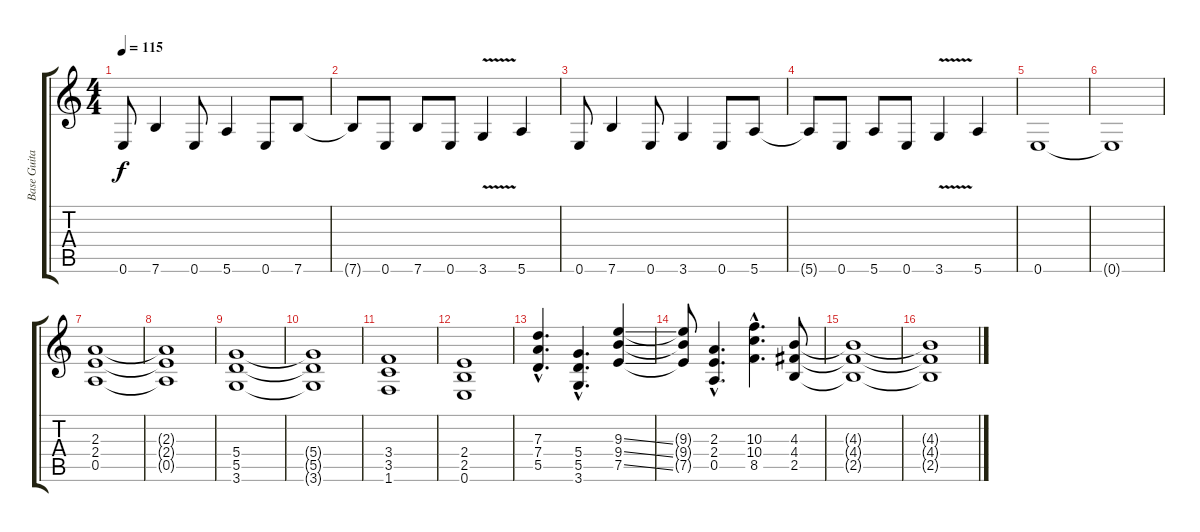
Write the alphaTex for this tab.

\track ("Base Guitar" "Base Guita") {instrument distortionguitar}
\staff {score tabs}
\tuning (E4 B3 G3 D3 A2 E2) {hide}
\ts (4 4)
\tempo 115
\clef g2
\ks c
0.6.8{dy f} 7.6.4 0.6.8 5.6.4 0.6.8 7.6.8 |
7.6{t}.8 0.6.8 7.6.8 0.6.8 3.6{v}.4 5.6.4 |
0.6.8 7.6.4 0.6.8 3.6.4 0.6.8 5.6.8 |
5.6{t}.8 0.6.8 5.6.8 0.6.8 3.6{v}.4 5.6.4 |
0.6.1 |
0.6{t}.1 |
(2.3 2.4 0.5).1 |
(2.3{t} 2.4{t} 0.5{t}).1 |
(5.4 5.5 3.6).1 |
(5.4{t} 5.5{t} 3.6{t}).1 |
(3.4 3.5 1.6).1 |
(2.4 2.5 0.6).1 |
(7.3{hac} 7.4{hac} 5.5{hac}).4{d} (5.4{hac} 5.5{hac} 3.6{hac}).4{d} (9.3{ss} 9.4{ss} 7.5{ss}).4 |
(9.3{t} 9.4{t} 7.5{t}).8 (2.3{hac} 2.4{hac} 0.5{hac}).4{d} (10.3{hac} 10.4{hac} 8.5{hac}).4{d} (4.3 4.4 2.5).8 |
(4.3{t} 4.4{t} 2.5{t}).1 |
(4.3{t} 4.4{t} 2.5{t}).1
